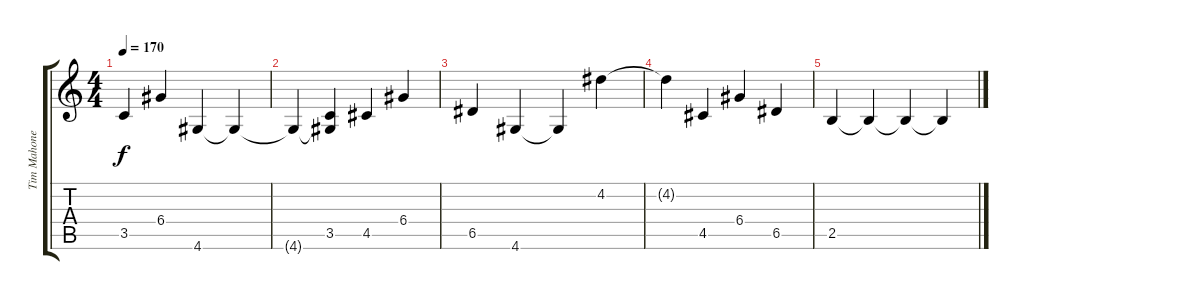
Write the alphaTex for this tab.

\track ("Tim Mahoney [Reggae]" "Tim Mahone") {instrument acousticguitarsteel}
\staff {score tabs}
\tuning (E4 B3 G3 D3 A2 E2) {hide}
\ts (4 4)
\tempo 170
\clef g2
\ks c
3.5.4{dy f} 6.4.4 4.6.4 4.6{t}.4 |
4.6{t}.4 (3.5 4.6{t}).4 4.5.4 6.4.4 |
6.5.4 4.6.4 4.6{t}.4 4.2.4 |
4.2{t}.4 4.5.4 6.4.4 6.5.4 |
2.5.4 2.5{t}.4 2.5{t}.4 2.5{t}.4
